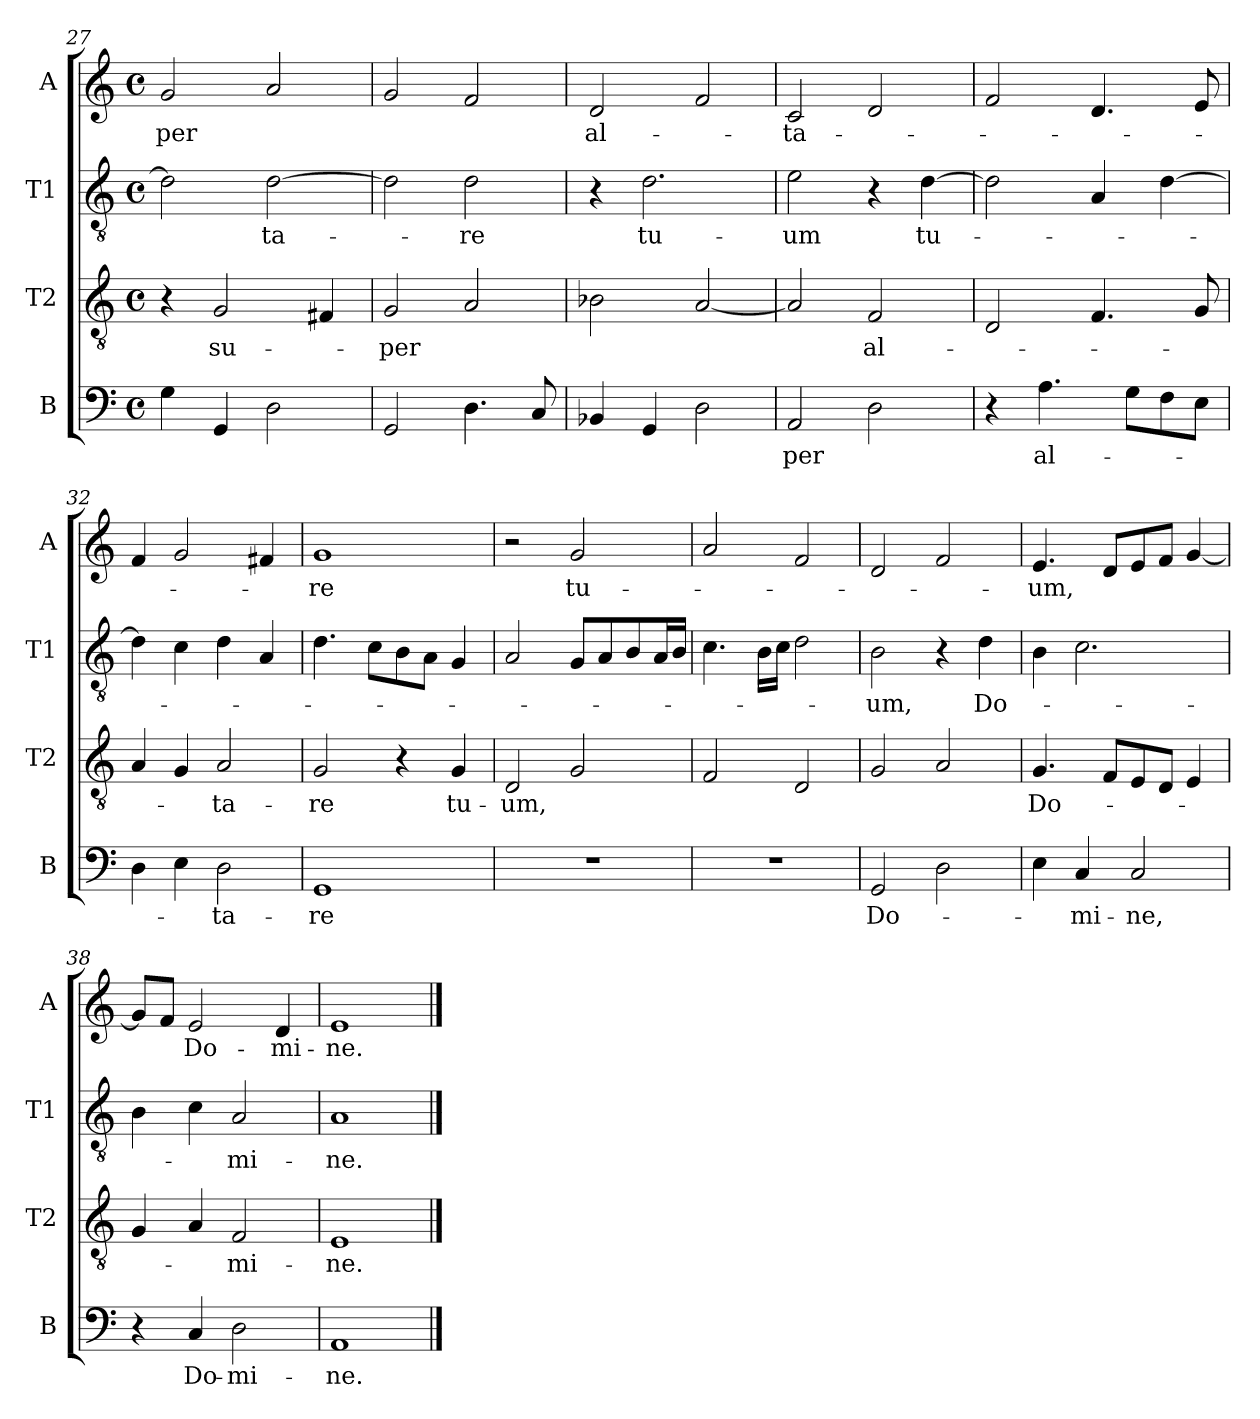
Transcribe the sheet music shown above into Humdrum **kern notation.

**kern	**text	**kern	**text	**kern	**text	**kern	**text
*part4	*part4	*part3	*part3	*part2	*part2	*part1	*part1
*staff4	*staff4	*staff3	*staff3	*staff2	*staff2	*staff1	*staff1
*I"B	*	*I"T2	*	*I"T1	*	*I"A	*
*I'B	*	*I'T2	*	*I'T1	*	*I'A	*
*clefF4	*	*clefGv2	*	*clefGv2	*	*clefG2	*
*k[]	*	*k[]	*	*k[]	*	*k[]	*
*C:	*	*C:	*	*C:	*	*C:	*
*M4/4	*	*M4/4	*	*M4/4	*	*M4/4	*
*met(c)	*	*met(c)	*	*met(c)	*	*met(c)	*
=27	=27	=27	=27	=27	=27	=27	=27
!	!	!	!	!	!	!	!LO:LY:b
4G\	.	4r	.	2d\]	.	2g/	-per
!	!	!	!LO:LY:b	!	!	!	!
4GG/	.	2G/	su-	.	.	.	.
!	!	!	!	!	!LO:LY:b	!	!
2D\	.	.	.	[>2d\	-ta-	2a/	.
.	.	4F#/	.	.	.	.	.
=28	=28	=28	=28	=28	=28	=28	=28
!	!	!	!LO:LY:b	!	!	!	!
2GG/	.	2G/	-per	2d\]	.	2g/	.
!	!	!	!	!	!LO:LY:b	!	!
4.D\	.	2A/	.	2d\	-re	2f/	.
8C/	.	.	.	.	.	.	.
=29	=29	=29	=29	=29	=29	=29	=29
!	!	!	!	!	!	!	!LO:LY:b
4BB-X/	.	2B-X\	.	4r	.	2d/	al-
!	!	!	!	!	!LO:LY:b	!	!
4GG/	.	.	.	2.d\	tu-	.	.
2D\	.	[<2A/	.	.	.	2f/	.
=30	=30	=30	=30	=30	=30	=30	=30
!	!LO:LY:b	!	!	!	!LO:LY:b	!	!LO:LY:b
2AA/	-per	2A/]	.	2e\	-um	2c/	-ta-
!	!	!	!LO:LY:b	!	!	!	!
2D\	.	2F/	al-	4r	.	2d/	.
!	!	!	!	!	!LO:LY:b	!	!
.	.	.	.	[>4d\	tu-	.	.
=31	=31	=31	=31	=31	=31	=31	=31
4r	.	2D/	.	2d\]	.	2f/	.
!	!LO:LY:b	!	!	!	!	!	!
4.A\	al-	.	.	.	.	.	.
.	.	4.F/	.	4A/	.	4.d/	.
8G\L	.	.	.	.	.	.	.
8F\	.	.	.	[<4d\	.	.	.
8E\J	.	8G/	.	.	.	8e/	.
!!LO:PB:g=z
=32	=32	=32	=32	=32	=32	=32	=32
4D\	.	4A/	.	4d\]	.	4f/	.
4E\	.	4G/	.	4c\	.	2g/	.
!	!LO:LY:b	!	!LO:LY:b	!	!	!	!
2D\	-ta-	2A/	-ta-	4d\	.	.	.
.	.	.	.	4A/	.	4f#/	.
=33	=33	=33	=33	=33	=33	=33	=33
!	!LO:LY:b	!	!LO:LY:b	!	!	!	!LO:LY:b
1GG	-re	2G/	-re	4.d\	.	1g	-re
.	.	.	.	8c\L	.	.	.
.	.	4r	.	8B\	.	.	.
.	.	.	.	8A\J	.	.	.
!	!	!	!LO:LY:b	!	!	!	!
.	.	4G/	tu-	4G/	.	.	.
=34	=34	=34	=34	=34	=34	=34	=34
!	!	!	!LO:LY:b	!	!	!	!
1r	.	2D/	-um,	2A/	.	2r	.
!	!	!	!	!	!	!	!LO:LY:b
.	.	2G/	.	8G/L	.	2g/	tu-
.	.	.	.	8A/	.	.	.
.	.	.	.	8B/	.	.	.
.	.	.	.	16A/L	.	.	.
.	.	.	.	16B/JJ	.	.	.
=35	=35	=35	=35	=35	=35	=35	=35
1r	.	2F/	.	4.c\	.	2a/	.
.	.	.	.	16B\LL	.	.	.
.	.	.	.	16c\JJ	.	.	.
.	.	2D/	.	2d\	.	2f/	.
=36	=36	=36	=36	=36	=36	=36	=36
!	!LO:LY:b	!	!	!	!LO:LY:b	!	!
2GG/	Do-	2G/	.	2B\	-um,	2d/	.
2D\	.	2A/	.	4r	.	2f/	.
!	!	!	!	!	!LO:LY:b	!	!
.	.	.	.	4d\	Do-	.	.
=37	=37	=37	=37	=37	=37	=37	=37
!	!	!	!LO:LY:b	!	!	!	!LO:LY:b
4E\	.	4.G/	Do-	4B\	.	4.e/	-um,
!	!LO:LY:b	!	!	!	!	!	!
4C/	-mi-	.	.	2.c\	.	.	.
.	.	8F/L	.	.	.	8d/L	.
!	!LO:LY:b	!	!	!	!	!	!
2C/	-ne,	8E/	.	.	.	8e/	.
.	.	8D/J	.	.	.	8f/J	.
.	.	4E/	.	.	.	[<4g/	.
=38	=38	=38	=38	=38	=38	=38	=38
4r	.	4G/	.	4B\	.	8g/L]	.
.	.	.	.	.	.	8f/J	.
!	!LO:LY:b	!	!	!	!	!	!LO:LY:b
4C/	Do-	4A/	.	4c\	.	2e/	Do-
!	!LO:LY:b:rj	!	!LO:LY:b	!	!LO:LY:b	!	!
2D\	-mi-	2F/	-mi-	2A/	-mi-	.	.
!	!	!	!	!	!	!	!LO:LY:b
.	.	.	.	.	.	4d/	-mi-
=39	=39	=39	=39	=39	=39	=39	=39
!	!LO:LY:b	!	!LO:LY:b	!	!LO:LY:b	!	!LO:LY:b
1AA	-ne.	1E	-ne.	1A	-ne.	1e	-ne.
==	==	==	==	==	==	==	==
*-	*-	*-	*-	*-	*-	*-	*-
